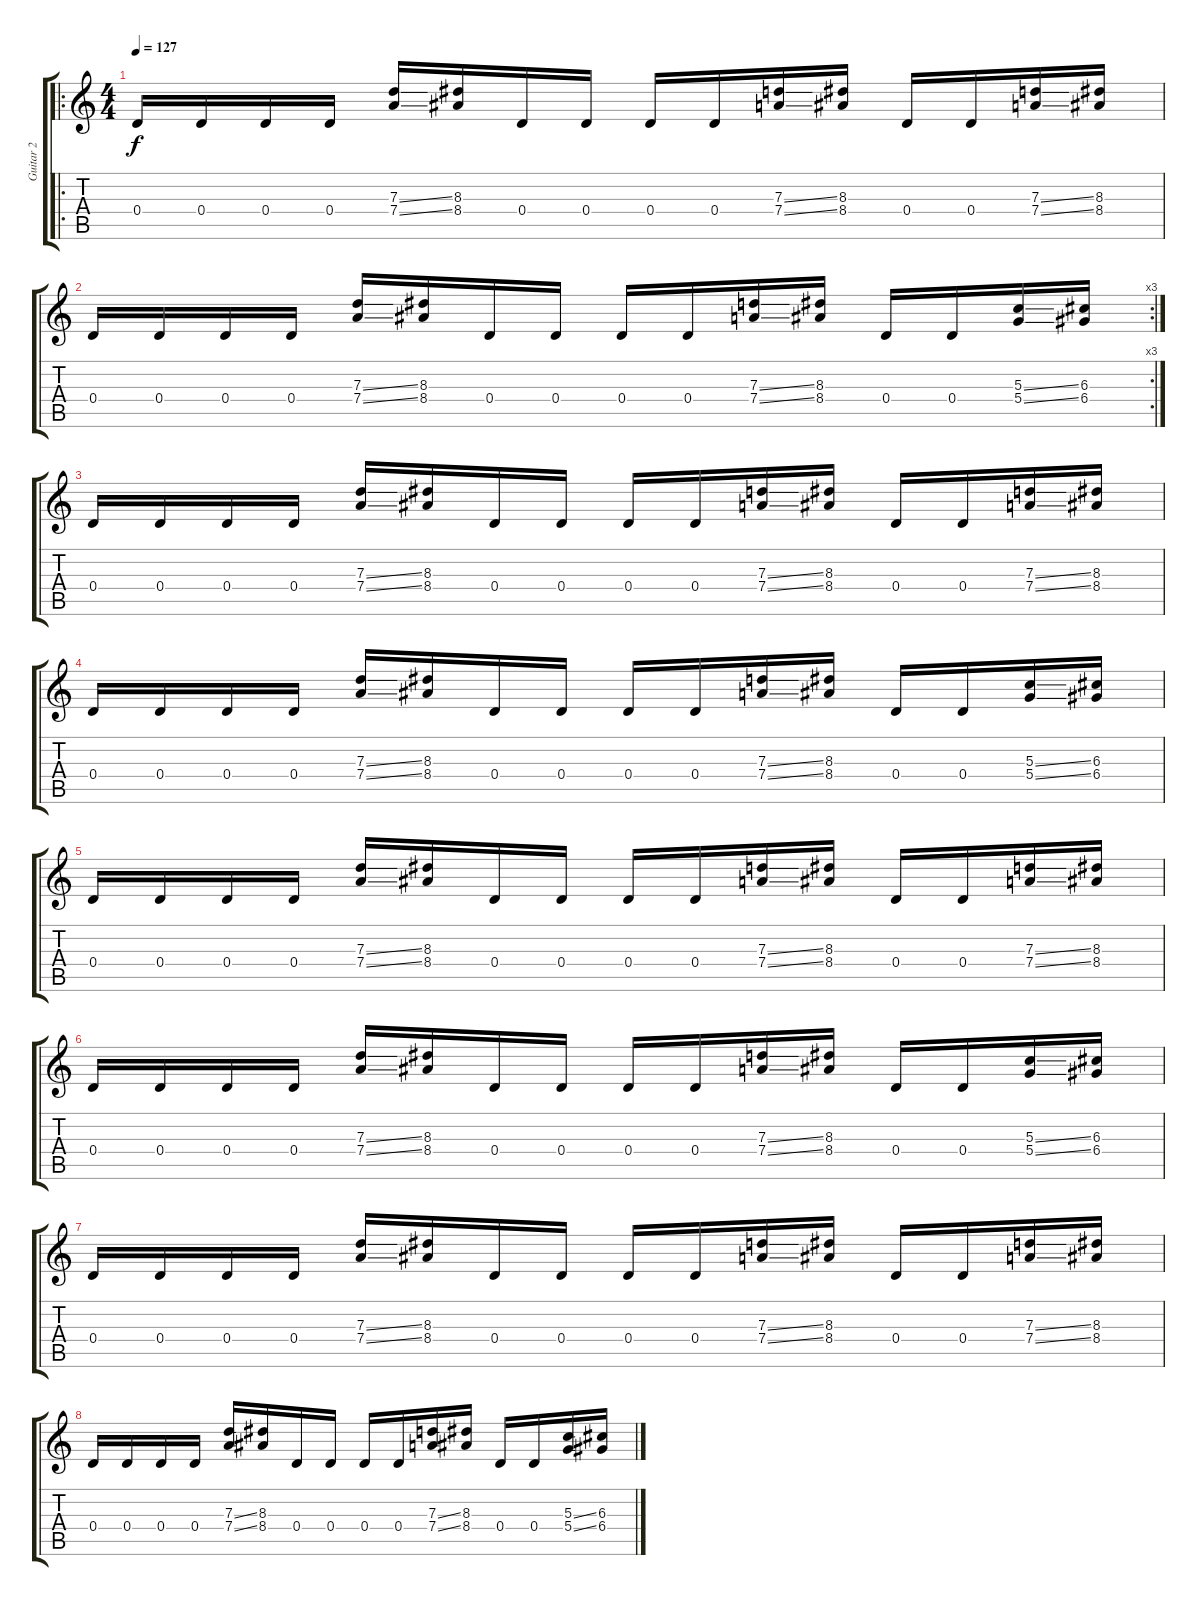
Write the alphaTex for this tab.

\track ("Guitar 2" "Guitar 2") {instrument distortionguitar}
\staff {score tabs}
\tuning (E4 B3 G3 D3 A2 D2) {hide}
\ro
\ts (4 4)
\tempo 127
\clef g2
\ks c
0.4.16{dy f instrument distortionguitar} 0.4.16 0.4.16 0.4.16 (7.3{ss} 7.4{ss}).16 (8.3 8.4).16 0.4.16 0.4.16 0.4.16 0.4.16 (7.3{ss} 7.4{ss}).16 (8.3 8.4).16 0.4.16 0.4.16 (7.3{ss} 7.4{ss}).16 (8.3 8.4).16 |
\rc 3
0.4.16 0.4.16 0.4.16 0.4.16 (7.3{ss} 7.4{ss}).16 (8.3 8.4).16 0.4.16 0.4.16 0.4.16 0.4.16 (7.3{ss} 7.4{ss}).16 (8.3 8.4).16 0.4.16 0.4.16 (5.3{ss} 5.4{ss}).16 (6.3 6.4).16 |
0.4.16 0.4.16 0.4.16 0.4.16 (7.3{ss} 7.4{ss}).16 (8.3 8.4).16 0.4.16 0.4.16 0.4.16 0.4.16 (7.3{ss} 7.4{ss}).16 (8.3 8.4).16 0.4.16 0.4.16 (7.3{ss} 7.4{ss}).16 (8.3 8.4).16 |
0.4.16 0.4.16 0.4.16 0.4.16 (7.3{ss} 7.4{ss}).16 (8.3 8.4).16 0.4.16 0.4.16 0.4.16 0.4.16 (7.3{ss} 7.4{ss}).16 (8.3 8.4).16 0.4.16 0.4.16 (5.3{ss} 5.4{ss}).16 (6.3 6.4).16 |
0.4.16 0.4.16 0.4.16 0.4.16 (7.3{ss} 7.4{ss}).16 (8.3 8.4).16 0.4.16 0.4.16 0.4.16 0.4.16 (7.3{ss} 7.4{ss}).16 (8.3 8.4).16 0.4.16 0.4.16 (7.3{ss} 7.4{ss}).16 (8.3 8.4).16 |
0.4.16 0.4.16 0.4.16 0.4.16 (7.3{ss} 7.4{ss}).16 (8.3 8.4).16 0.4.16 0.4.16 0.4.16 0.4.16 (7.3{ss} 7.4{ss}).16 (8.3 8.4).16 0.4.16 0.4.16 (5.3{ss} 5.4{ss}).16 (6.3 6.4).16 |
0.4.16 0.4.16 0.4.16 0.4.16 (7.3{ss} 7.4{ss}).16 (8.3 8.4).16 0.4.16 0.4.16 0.4.16 0.4.16 (7.3{ss} 7.4{ss}).16 (8.3 8.4).16 0.4.16 0.4.16 (7.3{ss} 7.4{ss}).16 (8.3 8.4).16 |
0.4.16 0.4.16 0.4.16 0.4.16 (7.3{ss} 7.4{ss}).16 (8.3 8.4).16 0.4.16 0.4.16 0.4.16 0.4.16 (7.3{ss} 7.4{ss}).16 (8.3 8.4).16 0.4.16 0.4.16 (5.3{ss} 5.4{ss}).16 (6.3 6.4).16
